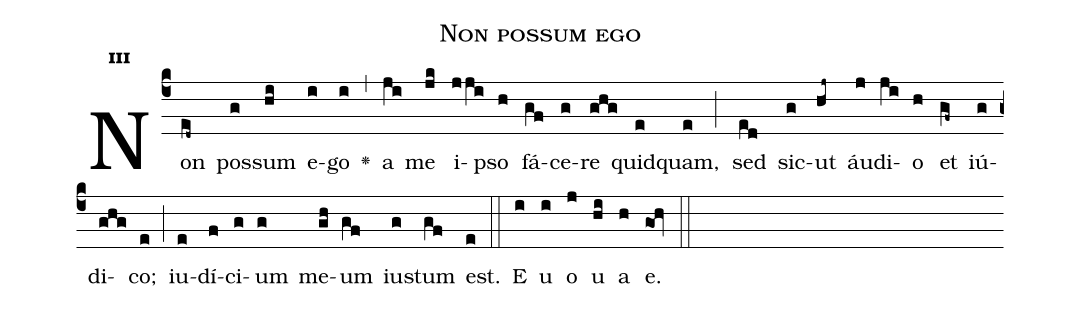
name:Non possum ego;
office-part:Antiphona;
mode:3;
%%
initial-style: 1;
name: Non possum ego
book: Antiphonae & Responsoria/Tomus II, p. 78;
occasion: Hebdomada IV Quadragesimae Feria IV;
office-part: Vesperae Ant E;
user-notes: ;
commentary: ;
annotation: 3a2;
centering-scheme: english;
fontsize: 12;
font: OFLSortsMillGoudy;
height: 11;
width: 4.5;
%%
(c4)Non(ed~) pos(g)sum(hi) e(i)go(i) <v>\greheightstar</v>(,) a(ji) me(jk) i(jji)pso(h) fá(gf)ce(g)re(ghg) quid(e)quam,(e) (;) sed(ed) sic(g)ut(hj~) áu(j)di(ji)o(h) et(gf~) iú(g)di(ghg)co;(e) (;) iu(e)dí(f)ci(g)um(g) me(gh)um(gf) iu(g)stum(gf) est.(e) (::)
E(i) u(i) o(j) u(hi) a(h) e.(goh) (::)
